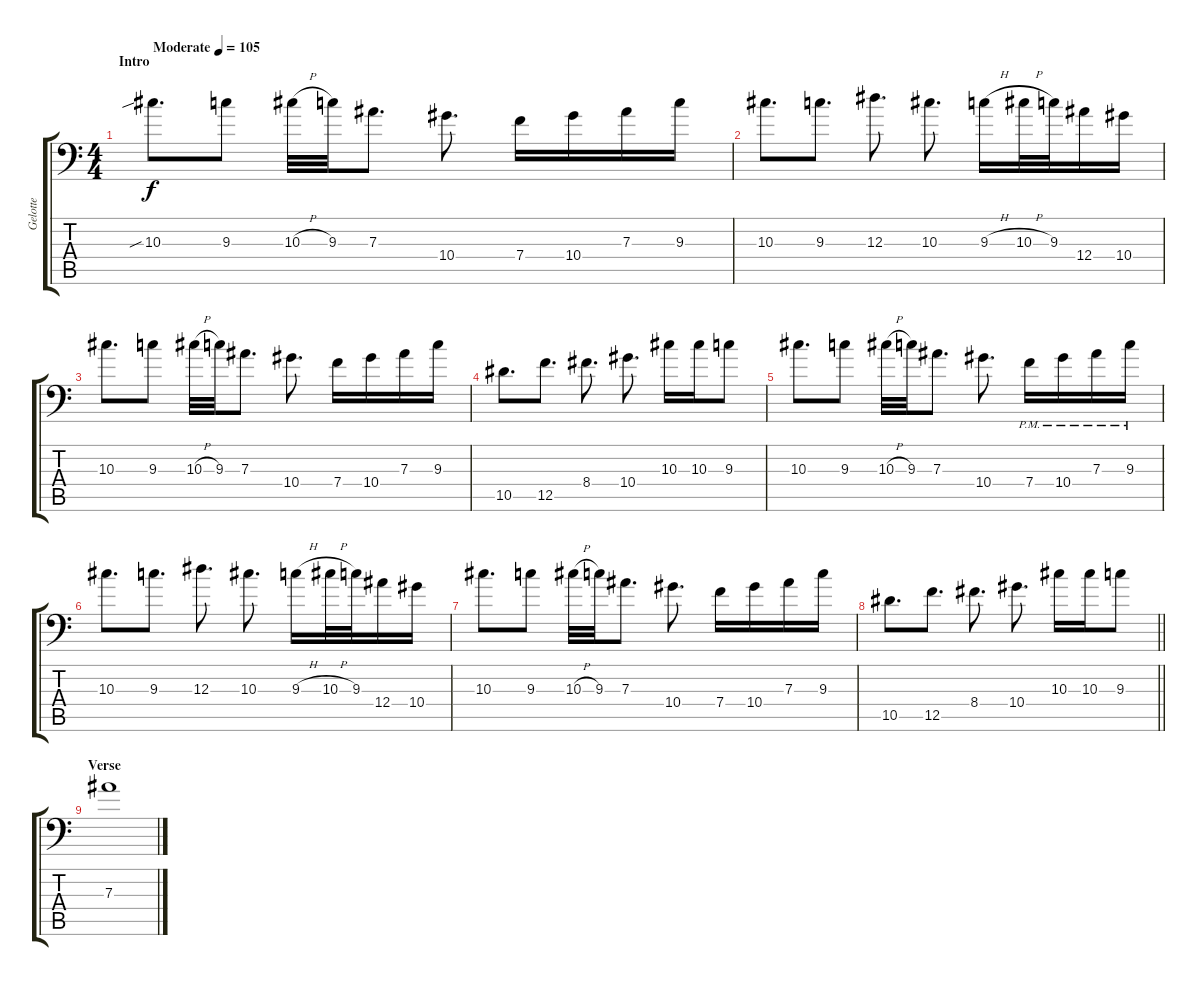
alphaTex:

\track ("Gelotte" "Gelotte") {instrument distortionguitar}
\staff {score tabs}
\tuning (C4 G3 Eb3 Bb2 F2 Bb1) {hide}
\ts (4 4)
\section ("" "Intro")
\tempo (105 "Moderate")
\clef f4
\ks c
10.3{sib}.8{d dy f instrument distortionguitar} 9.3.8 10.3{h}.32 9.3.32 7.3.8{d} 10.4.8{d} 7.4.16 10.4.16 7.3.16 9.3.16 |
10.3.8{d} 9.3.8{d} 12.3.8{d} 10.3.8{d} 9.3{h}.16 10.3{h}.32 9.3.32 12.4.16 10.4.16 |
10.3.8{d} 9.3.8 10.3{h}.32 9.3.32 7.3.8{d} 10.4.8{d} 7.4.16 10.4.16 7.3.16 9.3.16 |
10.5.8{d} 12.5.8{d} 8.4.8{d} 10.4.8{d} 10.3.16 10.3.16 9.3.8 |
10.3.8{d} 9.3.8 10.3{h}.32 9.3.32 7.3.8{d} 10.4.8{d} 7.4{pm}.16 10.4{pm}.16 7.3{pm}.16 9.3{pm}.16 |
10.3.8{d} 9.3.8{d} 12.3.8{d} 10.3.8{d} 9.3{h}.16 10.3{h}.32 9.3.32 12.4.16 10.4.16 |
10.3.8{d} 9.3.8 10.3{h}.32 9.3.32 7.3.8{d} 10.4.8{d} 7.4.16 10.4.16 7.3.16 9.3.16 |
\barLineRight lightlight
10.5.8{d} 12.5.8{d} 8.4.8{d} 10.4.8{d} 10.3.16 10.3.16 9.3.8 |
\section ("" "Verse")
7.3.1
